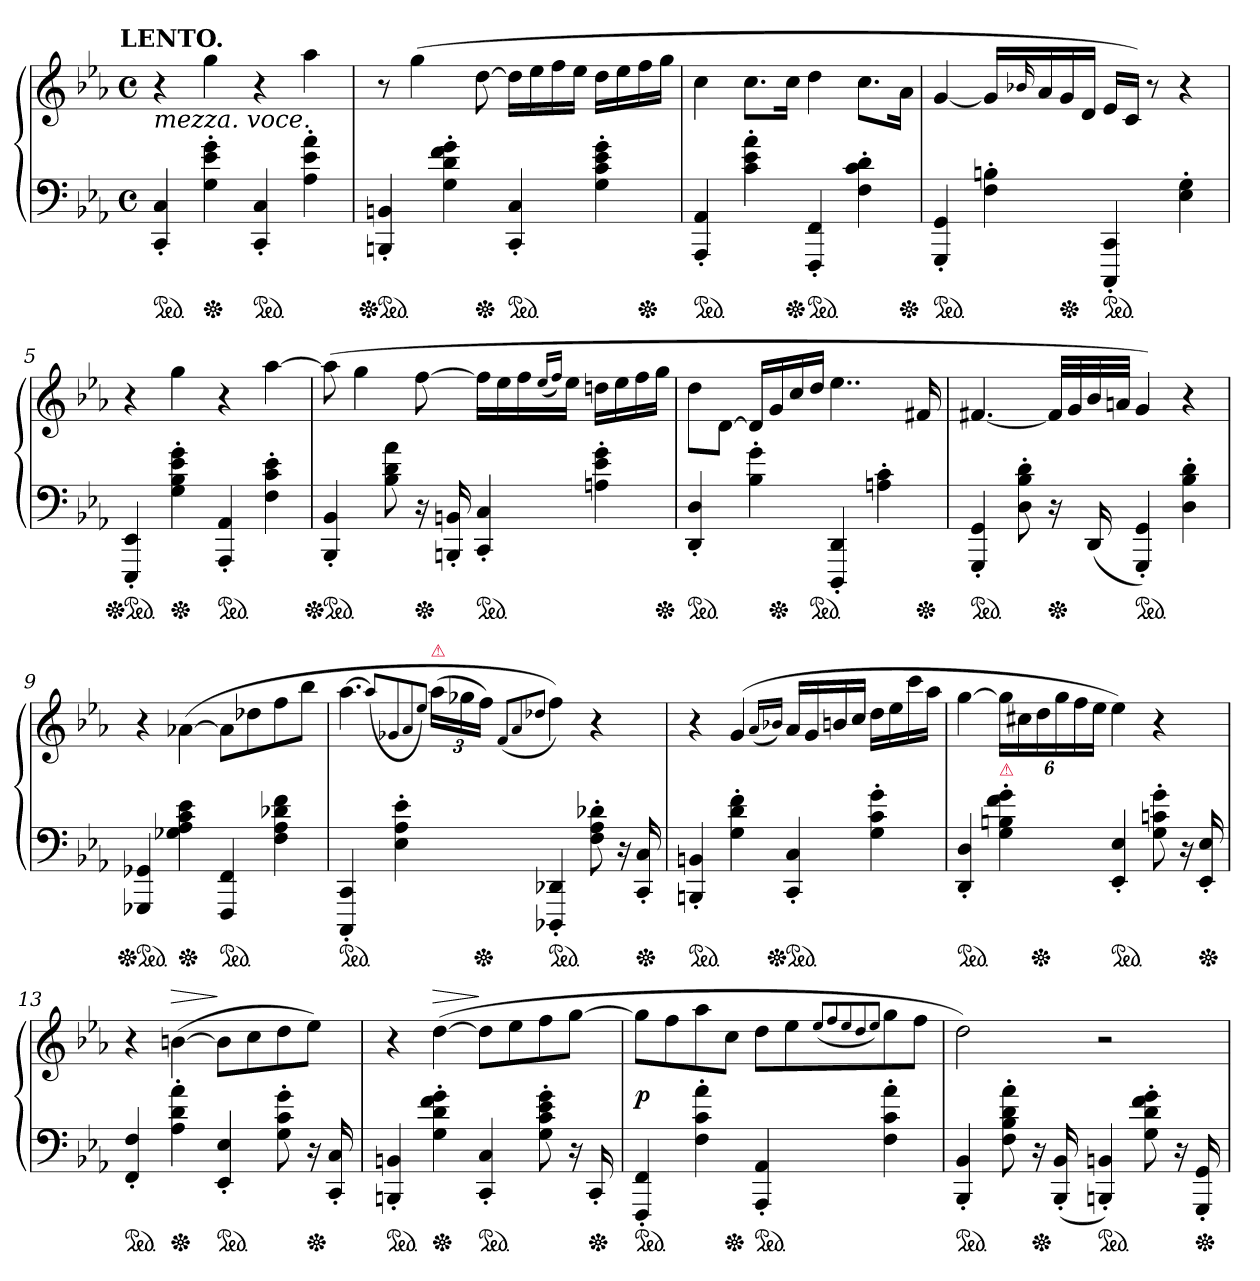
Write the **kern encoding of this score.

**kern	**kern	**dynam
*part1	*part1	*part1
*staff2	*staff1	*staff1/2
*clefF4	*clefG2	*
*k[b-e-a-]	*k[b-e-a-]	*
*c:	*c:	*
!!LO:TX:omd:t=LENTO.
*M4/4	*M4/4	*
*met(c)	*met(c)	*
=1	=1	=1
!	!LO:TX:b:i:t=mezza. voce.	!
!LO:TX:a:color=crimson:t=⚠	!	!
*ped	*	*
4CC'< 4C'<	4r	.
*Xped	*	*
4G'> 4e-'> 4g'>	4gg	.
*ped	*	*
4CC'< 4C'<	4r	.
4A-'> 4e-'> 4a-'>	4aa-	.
=2	=2	=2
*Xped	*	*
*ped	*	*
4BBBn'< 4BBn'<	8r	.
.	(>4gg	.
4G'> 4d'> 4f'> 4g'>	.	.
*Xped	*	*
.	[8dd	.
*ped	*	*
4CC' 4C'	16ddLL]	.
.	16ee-	.
.	16ff	.
.	16ee-JJ	.
4G' 4c' 4e-' 4g'	16ddLL	.
.	16ee-	.
*Xped	*	*
.	16ff	.
.	16ggJJ	.
=3	=3	=3
*ped	*	*
4AAA-'< 4AA-'<	4cc	.
4c'> 4e-'> 4a-'>	8.ccL	.
*Xped	*	*
.	16ccJk	.
*ped	*	*
4FFF'< 4FF'<	4dd	.
4F'> 4c'> 4d'>	8.ccL	.
*Xped	*	*
.	16a-Jk	.
=4	=4	=4
*ped	*	*
4GGG'< 4GG'<	[4g	.
4F'> 4Bn'>	16gLL]	.
.	16qqb-X/	.
.	16a-	.
*Xped	*	*
.	16g	.
.	16dJJ	.
*ped	*	*
4CCC'< 4CC'<	16e-LL	.
.	16cJJ)	.
.	8r	.
4E-'> 4G'>	4r	.
=5	=5	=5
*Xped	*	*
*ped	*	*
4EEE-'< 4EE-'<	4r	.
*Xped	*	*
4G'> 4B-'> 4e-'> 4g'>	4gg	.
*ped	*	*
4AAA-'< 4AA-'<	4r	.
4F'> 4c'> 4e-'>	[4aa-	.
=6	=6	=6
*Xped	*	*
*ped	*	*
4BBB-'< 4BB-'<	(>8aa-]	.
.	4gg	.
8B- 8d 8a-	.	.
*Xped	*	*
16r	[8ff	.
16BBBn'< 16BBn'<	.	.
*ped	*	*
4CC' 4C'	16ffLL]	.
.	16ee-	.
.	16ff	.
.	(<16qee-/LL	.
.	16qff/JJ)	.
.	16ee-JJ	.
4An'> 4e-'> 4g'>	16ddnLL	.
.	16ee-	.
.	16ff	.
*Xped	*	*
.	16ggJJ	.
=7	=7	=7
!LO:TX:a:color=crimson:t=⚠	!	!
*ped	*	*
4DD'< 4D'<	8dd\L	.
.	[8dJ	.
4B-'> 4g'>	16dLL]	.
*Xped	*	*
.	16g	.
.	16cc	.
*ped	*	*
.	16ddJJ	.
4DDD'< 4DD'<	4..ee-	.
4An'> 4c'>	.	.
*Xped	*	*
.	16f#X	.
=8	=8	=8
*ped	*	*
4GGG'< 4GG'<	[4.f#X	.
8D'> 8B-'> 8d'>	.	.
*Xped	*	*
16r	32f#LLL]	.
.	32g	.
(<16DD	32b-	.
.	32anJJJ	.
*ped	*	*
4GGG'< 4GG'<)	4g)	.
4D'> 4B-'> 4d'>	4r	.
=9	=9	=9
*Xped	*	*
*ped	*	*
4GGG-X 4GG-X	4r	.
*Xped	*	*
4G-X 4A- 4c 4e-	(>[4a-X\	.
*ped	*	*
4FFF 4FF	8a-L]	.
.	8dd-X	.
4F 4A- 4d-X 4f	8ff	.
.	8bb-J	.
=10	=10	=10
*ped	*	*
4CCC'< 4CC'<	[4.aa-	.
4E-'> 4A-'> 4e-'>	.	.
.	(<8qaa-/L]	.
.	8qg-X/	.
.	8qa-/	.
.	8qee-/J)	.
!	!LO:TX:a:color=crimson:t=⚠	!
.	(>24aa-LL	.
.	24gg-X	.
*Xped	*	*
.	24ffJJ)	.
.	(8qf/L	.
.	8qa-/	.
.	8qdd-X/J	.
*ped	*	*
4DDD-X'< 4DD-X'<	4ff))	.
8F'> 8A-'> 8d-X'>	4r	.
16r	.	.
*Xped	*	*
16CC'< 16C'<	.	.
=11	=11	=11
!LO:TX:b:color=crimson:t=⚠	!	!
*ped	*	*
4BBBn'< 4BBn'<	4r	.
4G'> 4d'> 4f'>	(>4g	.
.	(<16qa-/LL	.
.	16qb-X/JJ)	.
*Xped	*	*
*ped	*	*
4CC'< 4C'<	16a-LL	.
.	16g	.
.	16bn	.
.	16ccJJ	.
4G'> 4c'> 4g'>	16ddLL	.
.	16ee-	.
.	16ccc	.
.	16aa-JJ	.
=12	=12	=12
*ped	*	*
4DD'< 4D'<	[4gg	.
!LO:TX:a:color=crimson:t=⚠	!	!
4G'> 4Bn'> 4f'> 4g'>	24ggLL]	.
.	24cc#X	.
*Xped	*	*
.	24dd	.
.	24gg	.
.	24ff	.
.	24ee-JJ	.
*ped	*	*
4EE-'< 4E-'<	4ee-)	.
8G'> 8cn'> 8g'>	4r	.
16r	.	.
*Xped	*	*
16EE-'< 16E-'<	.	.
=13	=13	=13
*ped	*	*
4FF'< 4F'<	4r	.
!	!	!LO:HP:a
*Xped	*	*
4A-'> 4d'> 4a-'>	(>[4bn	>
*ped	*	*
4EE-'< 4E-'<	8bL]	]
.	8cc	.
8G'> 8c'> 8g'>	8dd	.
*Xped	*	*
16r	8ee-J)	.
16CC'< 16C'<	.	.
=14	=14	=14
*ped	*	*
4BBBn'< 4BBn'<	4r	.
!	!	!LO:HP:a
*Xped	*	*
4G'> 4d'> 4f'> 4g'>	(>[4dd	>
*ped	*	*
4CC'< 4C'<	8ddL]	]
.	8ee-	.
8G'> 8c'> 8e-'> 8g'>	8ff	.
16r	[8ggJ	.
*Xped	*	*
16CC'<	.	.
=15	=15	=15
*ped	*	*
4FFF'< 4FF'<	8ggL]	p
.	8ff	.
4F'> 4c'> 4a-'>	8aa-	.
*Xped	*	*
.	8ccJ	.
*ped	*	*
4AAA-'< 4AA-'<	8ddL	.
.	8ee-	.
.	(<8qee-/L	.
.	8qff/	.
.	8qee-/	.
.	8qdd/	.
.	8qee-/J)	.
4F'> 4c'> 4a-'>	8gg	.
.	8ffJ	.
=16	=16	=16
*ped	*	*
4BBB-'< 4BB-'<	2dd)	.
8F'> 8B-'> 8d'> 8a-'>	.	.
*Xped	*	*
16r	.	.
(16BBB-'< 16BB-'<	.	.
*ped	*	*
4BBBn'< 4BBn'<)	2r	.
8G'> 8d'> 8f'> 8g'>	.	.
16r	.	.
*Xped	*	*
16GGG'< 16GG'<	.	.
=	=	=
*-	*-	*-
